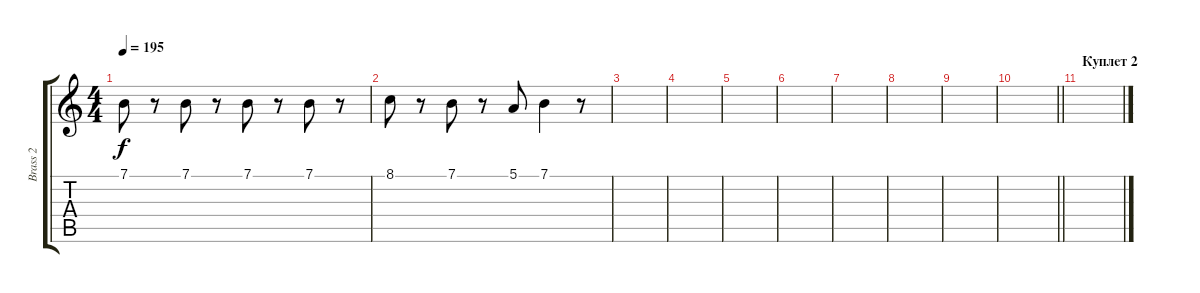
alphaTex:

\track ("Brass 2" "Brass 2") {instrument brasssection}
\staff {score tabs}
\tuning (E4 B3 G3 D3 A2 E2) {hide}
\ts (4 4)
\tempo 195
\clef g2
\ks c
7.1.8{dy f} r.8 7.1.8 r.8 7.1.8 r.8 7.1.8 r.8 |
8.1.8 r.8 7.1.8 r.8 5.1.8 7.1.4 r.8 |
|
|
|
|
|
|
|
\barLineRight lightlight
|
\section ("" "Куплет 2")
